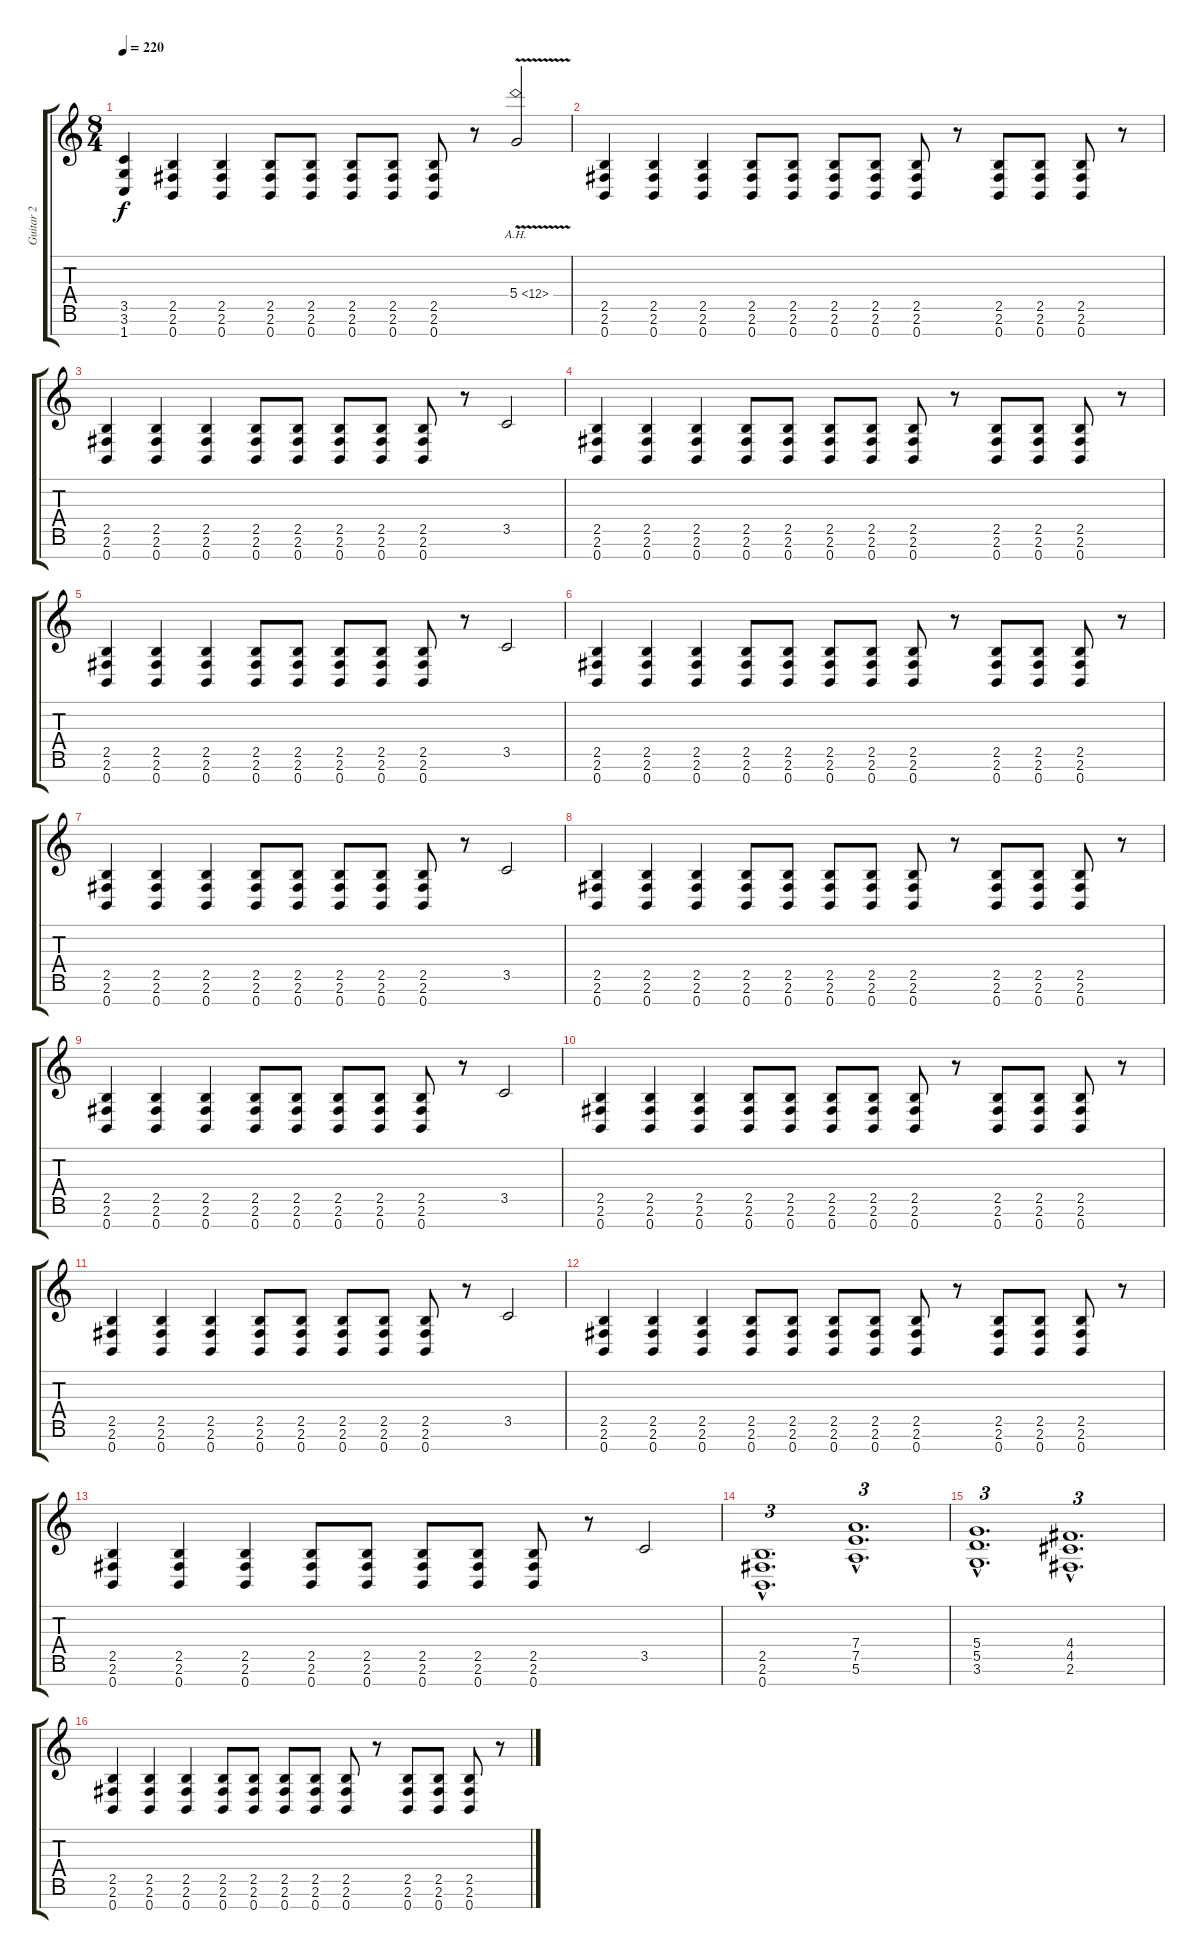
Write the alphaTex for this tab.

\track ("Guitar 2" "Guitar 2") {instrument distortionguitar}
\staff {score tabs}
\tuning (E4 B3 G3 D3 A2 E2 B1) {hide}
\ts (8 4)
\tempo 220
\clef g2
\ks c
(3.5 3.6 1.7).4{dy f} (2.5 2.6 0.7).4 (2.5 2.6 0.7).4 (2.5 2.6 0.7).8 (2.5 2.6 0.7).8 (2.5 2.6 0.7).8 (2.5 2.6 0.7).8 (2.5 2.6 0.7).8 r.8 5.4{ah 7 v}.2 |
(2.5 2.6 0.7).4 (2.5 2.6 0.7).4 (2.5 2.6 0.7).4 (2.5 2.6 0.7).8 (2.5 2.6 0.7).8 (2.5 2.6 0.7).8 (2.5 2.6 0.7).8 (2.5 2.6 0.7).8 r.8 (2.5 2.6 0.7).8 (2.5 2.6 0.7).8 (2.5 2.6 0.7).8 r.8 |
(2.5 2.6 0.7).4 (2.5 2.6 0.7).4 (2.5 2.6 0.7).4 (2.5 2.6 0.7).8 (2.5 2.6 0.7).8 (2.5 2.6 0.7).8 (2.5 2.6 0.7).8 (2.5 2.6 0.7).8 r.8 3.5.2 |
(2.5 2.6 0.7).4 (2.5 2.6 0.7).4 (2.5 2.6 0.7).4 (2.5 2.6 0.7).8 (2.5 2.6 0.7).8 (2.5 2.6 0.7).8 (2.5 2.6 0.7).8 (2.5 2.6 0.7).8 r.8 (2.5 2.6 0.7).8 (2.5 2.6 0.7).8 (2.5 2.6 0.7).8 r.8 |
(2.5 2.6 0.7).4 (2.5 2.6 0.7).4 (2.5 2.6 0.7).4 (2.5 2.6 0.7).8 (2.5 2.6 0.7).8 (2.5 2.6 0.7).8 (2.5 2.6 0.7).8 (2.5 2.6 0.7).8 r.8 3.5.2 |
(2.5 2.6 0.7).4 (2.5 2.6 0.7).4 (2.5 2.6 0.7).4 (2.5 2.6 0.7).8 (2.5 2.6 0.7).8 (2.5 2.6 0.7).8 (2.5 2.6 0.7).8 (2.5 2.6 0.7).8 r.8 (2.5 2.6 0.7).8 (2.5 2.6 0.7).8 (2.5 2.6 0.7).8 r.8 |
(2.5 2.6 0.7).4 (2.5 2.6 0.7).4 (2.5 2.6 0.7).4 (2.5 2.6 0.7).8 (2.5 2.6 0.7).8 (2.5 2.6 0.7).8 (2.5 2.6 0.7).8 (2.5 2.6 0.7).8 r.8 3.5.2 |
(2.5 2.6 0.7).4 (2.5 2.6 0.7).4 (2.5 2.6 0.7).4 (2.5 2.6 0.7).8 (2.5 2.6 0.7).8 (2.5 2.6 0.7).8 (2.5 2.6 0.7).8 (2.5 2.6 0.7).8 r.8 (2.5 2.6 0.7).8 (2.5 2.6 0.7).8 (2.5 2.6 0.7).8 r.8 |
(2.5 2.6 0.7).4 (2.5 2.6 0.7).4 (2.5 2.6 0.7).4 (2.5 2.6 0.7).8 (2.5 2.6 0.7).8 (2.5 2.6 0.7).8 (2.5 2.6 0.7).8 (2.5 2.6 0.7).8 r.8 3.5.2 |
(2.5 2.6 0.7).4 (2.5 2.6 0.7).4 (2.5 2.6 0.7).4 (2.5 2.6 0.7).8 (2.5 2.6 0.7).8 (2.5 2.6 0.7).8 (2.5 2.6 0.7).8 (2.5 2.6 0.7).8 r.8 (2.5 2.6 0.7).8 (2.5 2.6 0.7).8 (2.5 2.6 0.7).8 r.8 |
(2.5 2.6 0.7).4 (2.5 2.6 0.7).4 (2.5 2.6 0.7).4 (2.5 2.6 0.7).8 (2.5 2.6 0.7).8 (2.5 2.6 0.7).8 (2.5 2.6 0.7).8 (2.5 2.6 0.7).8 r.8 3.5.2 |
(2.5 2.6 0.7).4 (2.5 2.6 0.7).4 (2.5 2.6 0.7).4 (2.5 2.6 0.7).8 (2.5 2.6 0.7).8 (2.5 2.6 0.7).8 (2.5 2.6 0.7).8 (2.5 2.6 0.7).8 r.8 (2.5 2.6 0.7).8 (2.5 2.6 0.7).8 (2.5 2.6 0.7).8 r.8 |
(2.5 2.6 0.7).4 (2.5 2.6 0.7).4 (2.5 2.6 0.7).4 (2.5 2.6 0.7).8 (2.5 2.6 0.7).8 (2.5 2.6 0.7).8 (2.5 2.6 0.7).8 (2.5 2.6 0.7).8 r.8 3.5.2 |
(2.5{hac} 2.6{hac} 0.7{hac}).1{d tu (3 2)} (7.4{hac} 7.5{hac} 5.6{hac}).1{d tu (3 2)} |
(5.4{hac} 5.5{hac} 3.6{hac}).1{d tu (3 2)} (4.4{hac} 4.5{hac} 2.6{hac}).1{d tu (3 2)} |
(2.5 2.6 0.7).4 (2.5 2.6 0.7).4 (2.5 2.6 0.7).4 (2.5 2.6 0.7).8 (2.5 2.6 0.7).8 (2.5 2.6 0.7).8 (2.5 2.6 0.7).8 (2.5 2.6 0.7).8 r.8 (2.5 2.6 0.7).8 (2.5 2.6 0.7).8 (2.5 2.6 0.7).8 r.8
